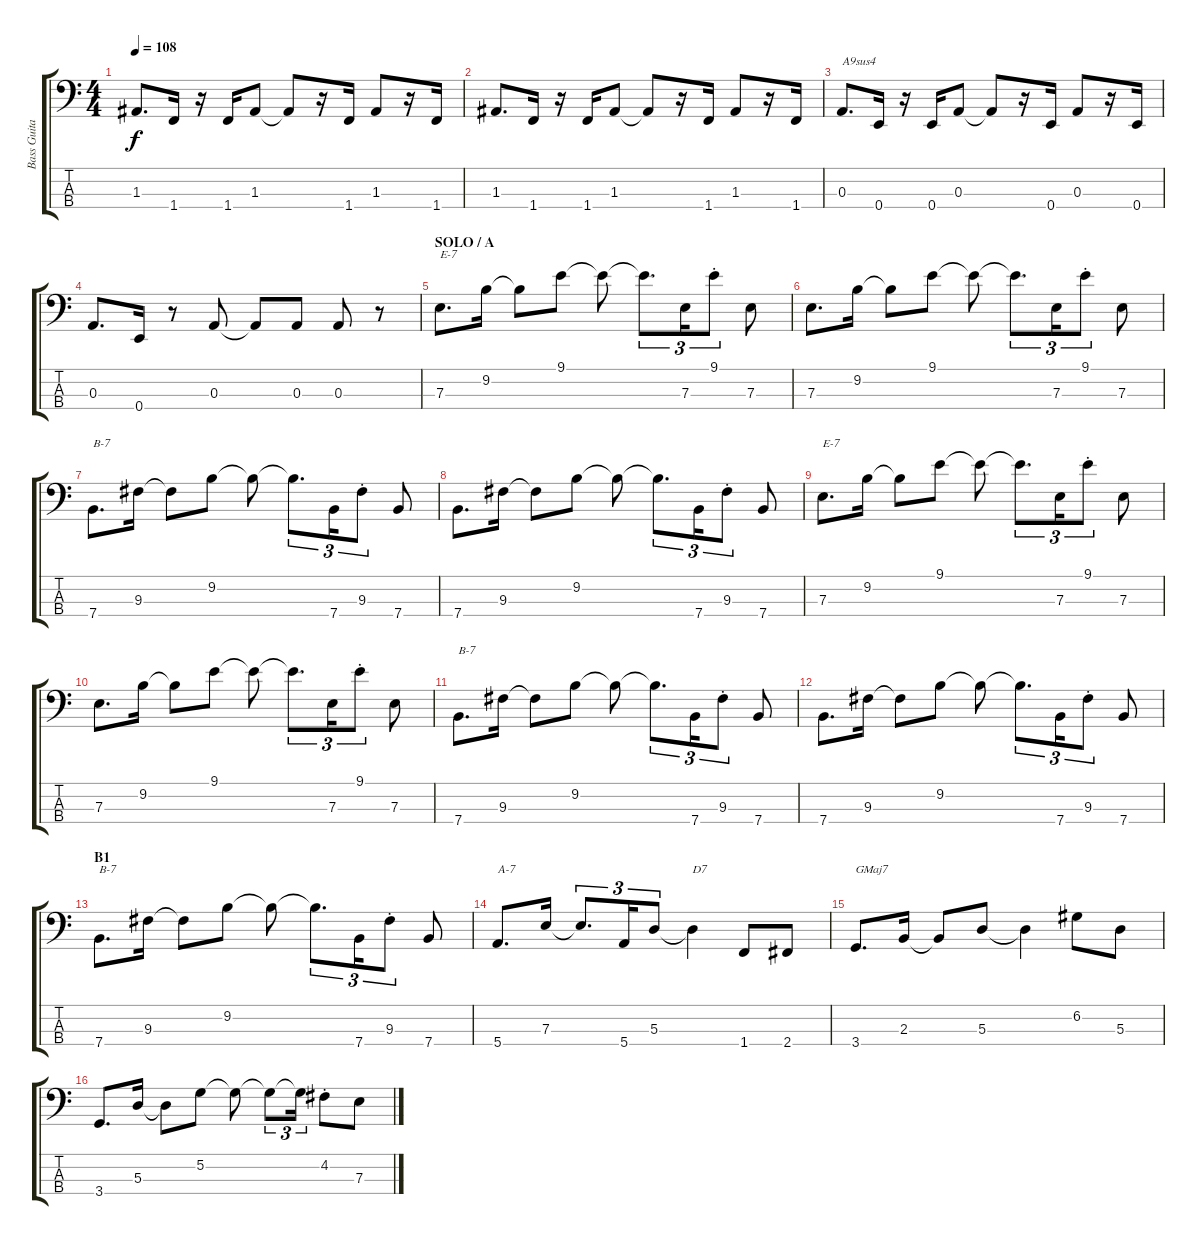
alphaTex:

\track ("Bass Guitar" "Bass Guita") {instrument fretlessbass}
\staff {score tabs}
\tuning (G2 D2 A1 E1) {hide}
\ts (4 4)
\tempo 108
\clef f4
\ks c
1.3.8{d dy f} 1.4.16 r.16 1.4.16 1.3.8 1.3{t}.8 r.16 1.4.16 1.3.8 r.16 1.4.16 |
1.3.8{d} 1.4.16 r.16 1.4.16 1.3.8 1.3{t}.8 r.16 1.4.16 1.3.8 r.16 1.4.16 |
0.3.8{d txt "A9sus4"} 0.4.16 r.16 0.4.16 0.3.8 0.3{t}.8 r.16 0.4.16 0.3.8 r.16 0.4.16 |
0.3.8{d} 0.4.16 r.8 0.3.8 0.3{t}.8 0.3.8 0.3.8 r.8 |
\section ("" "SOLO / A")
7.3.8{d txt "E-7"} 9.2.16 9.2{t}.8 9.1.8 9.1{t}.8 9.1{t}.8{d tu (3 2)} 7.3.16{tu (3 2)} 9.1{st}.8{tu (3 2)} 7.3.8 |
7.3.8{d} 9.2.16 9.2{t}.8 9.1.8 9.1{t}.8 9.1{t}.8{d tu (3 2)} 7.3.16{tu (3 2)} 9.1{st}.8{tu (3 2)} 7.3.8 |
7.4.8{d txt "B-7"} 9.3.16 9.3{t}.8 9.2.8 9.2{t}.8 9.2{t}.8{d tu (3 2)} 7.4.16{tu (3 2)} 9.3{st}.8{tu (3 2)} 7.4.8 |
7.4.8{d} 9.3.16 9.3{t}.8 9.2.8 9.2{t}.8 9.2{t}.8{d tu (3 2)} 7.4.16{tu (3 2)} 9.3{st}.8{tu (3 2)} 7.4.8 |
7.3.8{d txt "E-7"} 9.2.16 9.2{t}.8 9.1.8 9.1{t}.8 9.1{t}.8{d tu (3 2)} 7.3.16{tu (3 2)} 9.1{st}.8{tu (3 2)} 7.3.8 |
7.3.8{d} 9.2.16 9.2{t}.8 9.1.8 9.1{t}.8 9.1{t}.8{d tu (3 2)} 7.3.16{tu (3 2)} 9.1{st}.8{tu (3 2)} 7.3.8 |
7.4.8{d txt "B-7"} 9.3.16 9.3{t}.8 9.2.8 9.2{t}.8 9.2{t}.8{d tu (3 2)} 7.4.16{tu (3 2)} 9.3{st}.8{tu (3 2)} 7.4.8 |
7.4.8{d} 9.3.16 9.3{t}.8 9.2.8 9.2{t}.8 9.2{t}.8{d tu (3 2)} 7.4.16{tu (3 2)} 9.3{st}.8{tu (3 2)} 7.4.8 |
\section ("" "B1")
7.4.8{d txt "B-7"} 9.3.16 9.3{t}.8 9.2.8 9.2{t}.8 9.2{t}.8{d tu (3 2)} 7.4.16{tu (3 2)} 9.3{st}.8{tu (3 2)} 7.4.8 |
5.4.8{d txt "A-7"} 7.3.16 7.3{t}.8{d tu (3 2)} 5.4.16{tu (3 2)} 5.3.8{tu (3 2)} 5.3{t}.4{txt "D7"} 1.4.8 2.4.8 |
3.4.8{d txt "GMaj7"} 2.3.16 2.3{t}.8 5.3.8 5.3{t}.4 6.2.8 5.3.8 |
3.4.8{d} 5.3.16 5.3{t}.8 5.2.8 5.2{t}.8 5.2{t}.8{tu (3 2)} 5.2{t}.16{tu (3 2)} 4.2{st}.8 7.3.8
